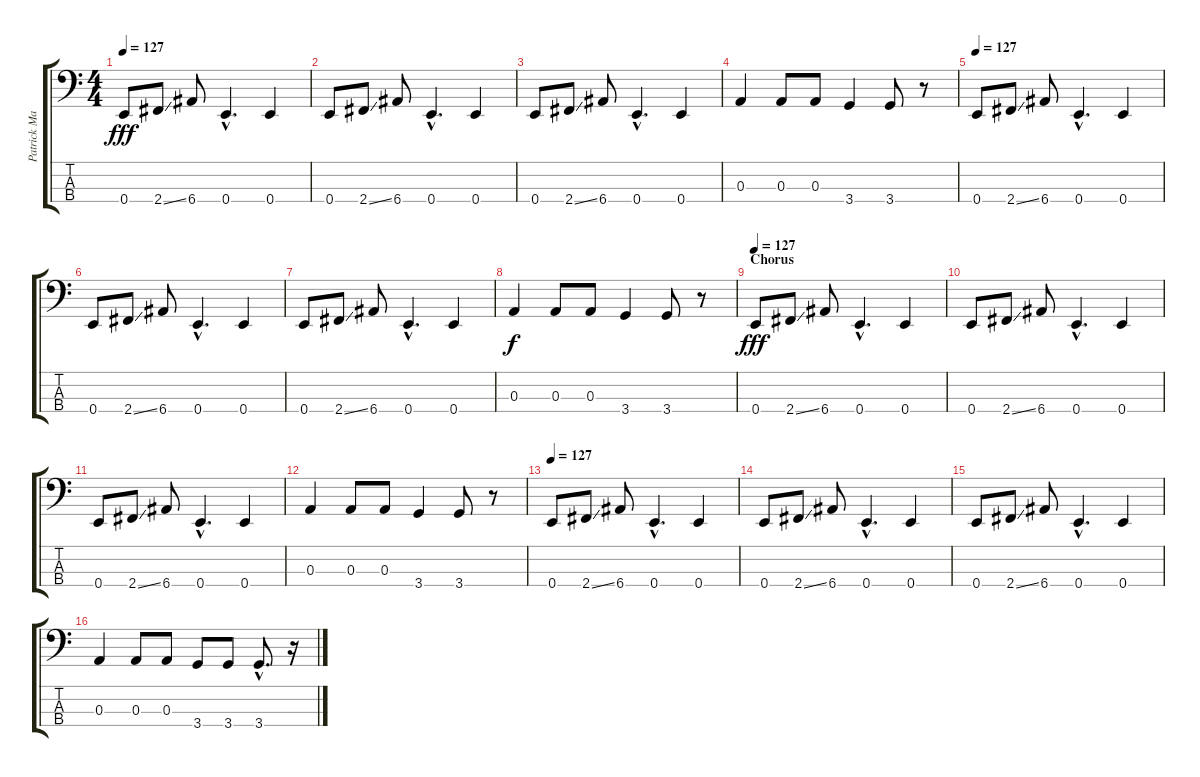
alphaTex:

\track ("Patrick Matthews" "Patrick Ma") {instrument electricbasspick}
\staff {score tabs}
\tuning (G2 D2 A1 E1) {hide}
\ts (4 4)
\tempo 127
\clef f4
\ks c
0.4.8{dy fff} 2.4{ss}.8 6.4.8 0.4{hac}.4{d} 0.4.4 |
0.4.8 2.4{ss}.8 6.4.8 0.4{hac}.4{d} 0.4.4 |
0.4.8 2.4{ss}.8 6.4.8 0.4{hac}.4{d} 0.4.4 |
0.3.4 0.3.8 0.3.8 3.4.4 3.4.8 r.8 |
\tempo 127
0.4.8 2.4{ss}.8 6.4.8 0.4{hac}.4{d} 0.4.4 |
0.4.8 2.4{ss}.8 6.4.8 0.4{hac}.4{d} 0.4.4 |
0.4.8 2.4{ss}.8 6.4.8 0.4{hac}.4{d} 0.4.4 |
0.3.4{dy f} 0.3.8 0.3.8 3.4.4 3.4.8 r.8 |
\section ("" "Chorus")
\tempo 127
0.4.8{dy fff} 2.4{ss}.8 6.4.8 0.4{hac}.4{d} 0.4.4 |
0.4.8 2.4{ss}.8 6.4.8 0.4{hac}.4{d} 0.4.4 |
0.4.8 2.4{ss}.8 6.4.8 0.4{hac}.4{d} 0.4.4 |
0.3.4 0.3.8 0.3.8 3.4.4 3.4.8 r.8 |
\tempo 127
0.4.8 2.4{ss}.8 6.4.8 0.4{hac}.4{d} 0.4.4 |
0.4.8 2.4{ss}.8 6.4.8 0.4{hac}.4{d} 0.4.4 |
0.4.8 2.4{ss}.8 6.4.8 0.4{hac}.4{d} 0.4.4 |
0.3.4 0.3.8 0.3.8 3.4.8 3.4.8 3.4{hac}.8{d} r.16
